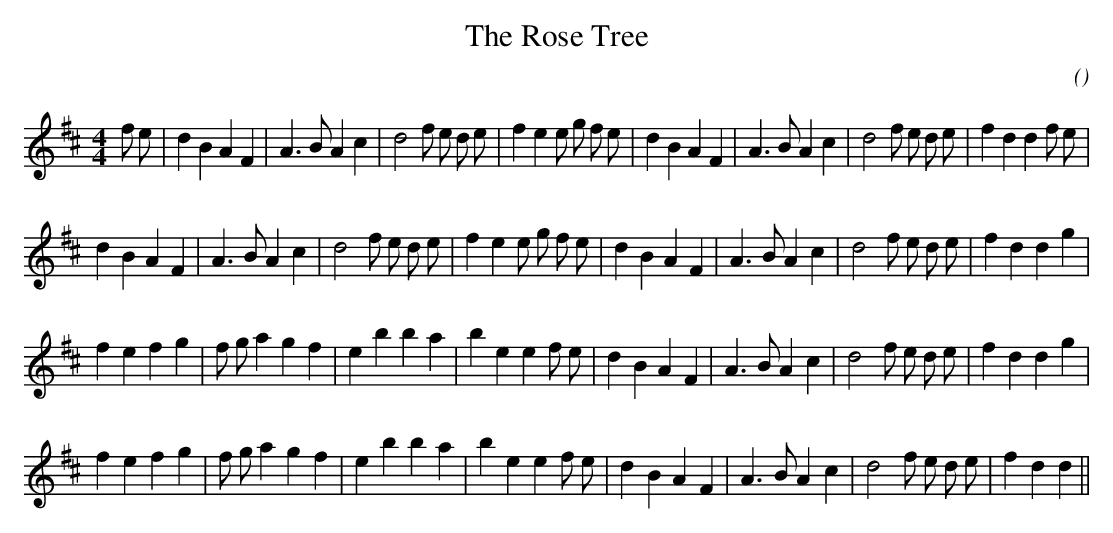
X:1
T: The Rose Tree
C:
O:
M:4/4
K:D
K:D
M:4/4
L:1/16
f2 e2 |d4 B4 A4 F4 |A6 B2 A4 c4 |d8 f2 e2 d2 e2 |f4 e4 e2 g2 f2 e2 |d4 B4 A4 F4 |A6 B2 A4 c4 |d8 f2 e2 d2 e2 |f4 d4 d4 f2 e2 |
d4 B4 A4 F4 |A6 B2 A4 c4 |d8 f2 e2 d2 e2 |f4 e4 e2 g2 f2 e2 |d4 B4 A4 F4 |A6 B2 A4 c4 |d8 f2 e2 d2 e2 |f4 d4 d4 g4 |
f4 e4 f4 g4 |f2 g2 a4 g4 f4 |e4 b4 b4 a4 |b4 e4 e4 f2 e2 |d4 B4 A4 F4 |A6 B2 A4 c4 |d8 f2 e2 d2 e2 |f4 d4 d4 g4 |
f4 e4 f4 g4 |f2 g2 a4 g4 f4 |e4 b4 b4 a4 |b4 e4 e4 f2 e2 |d4 B4 A4 F4 |A6 B2 A4 c4 |d8 f2 e2 d2 e2 |f4 d4 d4 ||
